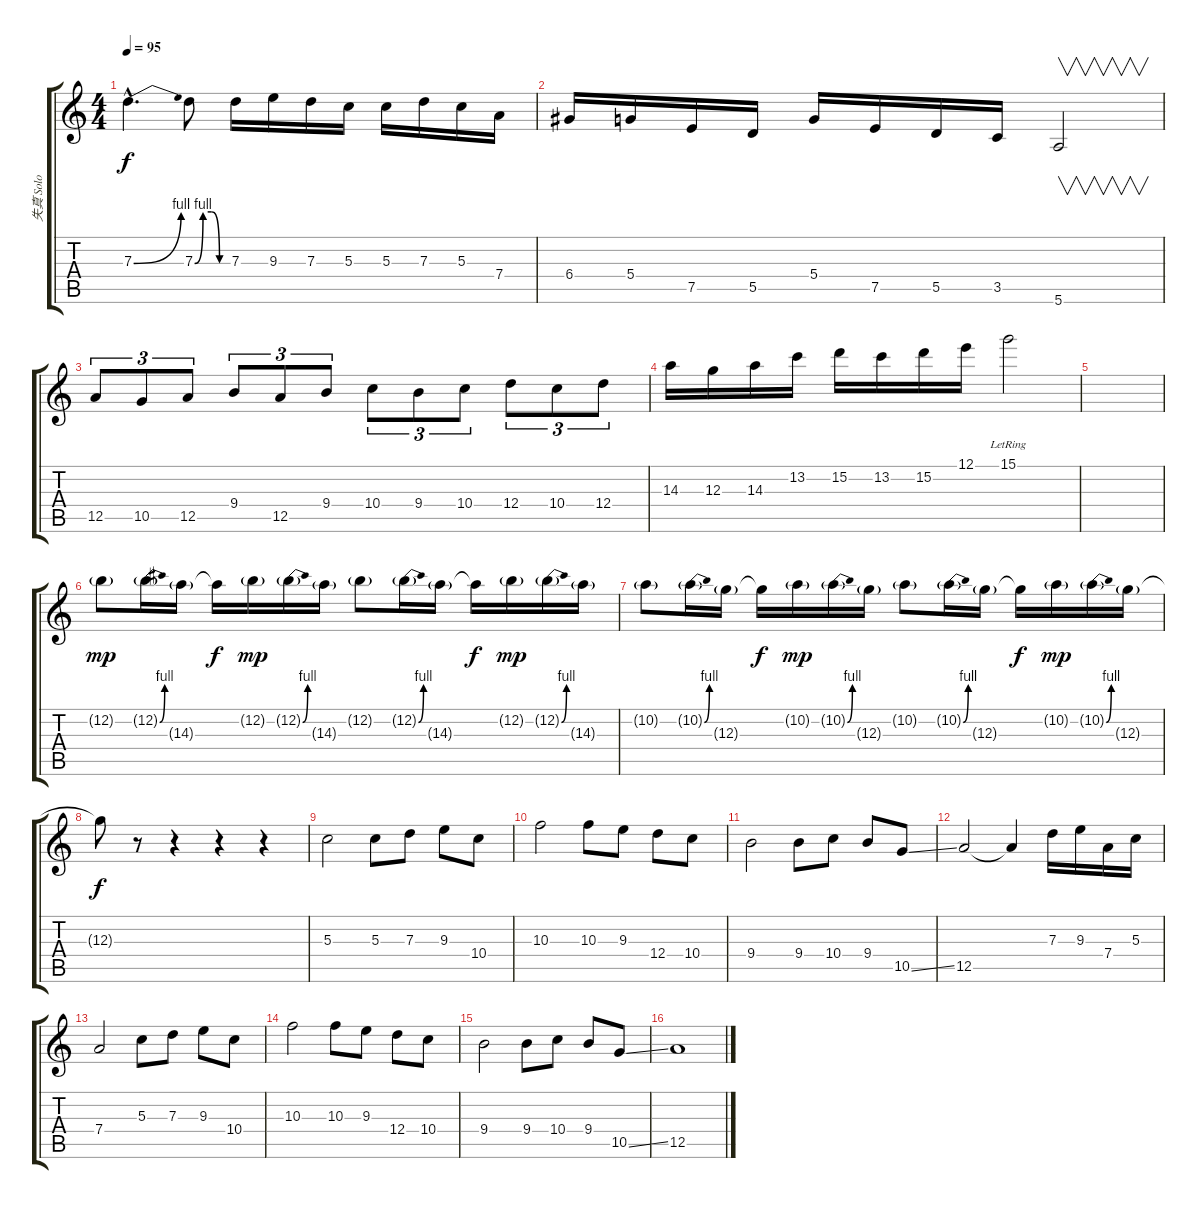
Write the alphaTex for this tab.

\track ("失真 Solo" "失真 Solo") {instrument overdrivenguitar}
\staff {score tabs}
\tuning (E4 B3 G3 D3 A2 E2) {hide}
\ts (4 4)
\tempo 95
\clef g2
\ks c
7.3{be (bend 0 0 60 4) hac}.4{d dy f} 7.3{be (custom 0 0 15 4 30 4 45 0 60 0)}.8 7.3.16 9.3.16 7.3.16 5.3.16 5.3.16 7.3.16 5.3.16 7.4.16 |
6.4.16 5.4.16 7.5.16 5.5.16 5.4.16 7.5.16 5.5.16 3.5.16 5.6.2{v} |
12.5.8{tu (3 2)} 10.5.8{tu (3 2)} 12.5.8{tu (3 2)} 9.4.8{tu (3 2)} 12.5.8{tu (3 2)} 9.4.8{tu (3 2)} 10.4.8{tu (3 2)} 9.4.8{tu (3 2)} 10.4.8{tu (3 2)} 12.4.8{tu (3 2)} 10.4.8{tu (3 2)} 12.4.8{tu (3 2)} |
14.3.16 12.3.16 14.3.16 13.2.16 15.2.16 13.2.16 15.2.16 12.1.16 15.1{lr}.2 |
|
12.2{g}.8{dy mp} 12.2{be (bend 0 0 60 4) g}.16 14.3{g}.16 14.3{t}.16{dy f} 12.2{g}.16{dy mp} 12.2{be (bend 0 0 60 4) g}.16 14.3{g}.16 12.2{g}.8 12.2{be (bend 0 0 60 4) g}.16 14.3{g}.16 14.3{t}.16{dy f} 12.2{g}.16{dy mp} 12.2{be (bend 0 0 60 4) g}.16 14.3{g}.16 |
10.2{g}.8 10.2{be (bend 0 0 60 4) g}.16 12.3{g}.16 12.3{t}.16{dy f} 10.2{g}.16{dy mp} 10.2{be (bend 0 0 60 4) g}.16 12.3{g}.16 10.2{g}.8 10.2{be (bend 0 0 60 4) g}.16 12.3{g}.16 12.3{t}.16{dy f} 10.2{g}.16{dy mp} 10.2{be (bend 0 0 60 4) g}.16 12.3{g}.16 |
12.3{t}.8{dy f} r.8 r.4 r.4 r.4 |
5.3.2 5.3.8 7.3.8 9.3.8 10.4.8 |
10.3.2 10.3.8 9.3.8 12.4.8 10.4.8 |
9.4.2 9.4.8 10.4.8 9.4.8 10.5{ss}.8 |
12.5.2 12.5{t}.4 7.3.16 9.3.16 7.4.16 5.3.16 |
7.4.2 5.3.8 7.3.8 9.3.8 10.4.8 |
10.3.2 10.3.8 9.3.8 12.4.8 10.4.8 |
9.4.2 9.4.8 10.4.8 9.4.8 10.5{ss}.8 |
12.5.1
